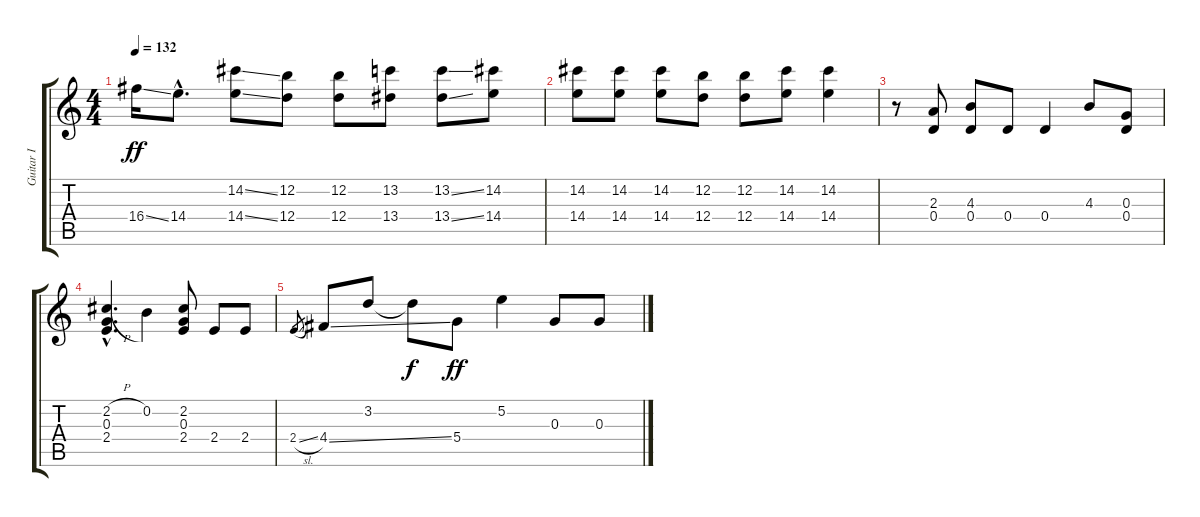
\track ("Guitar I" "Guitar I") {instrument overdrivenguitar}
\staff {score tabs}
\tuning (E4 B3 G3 D3 A2 E2) {hide}
\ts (4 4)
\tempo 132
\clef g2
\ks c
16.4{ss}.16{dy ff} 14.4{hac}.8{d} (14.2{ss} 14.4{ss}).8 (12.2 12.4).8 (12.2 12.4).8 (13.2 13.4).8 (13.2{ss} 13.4{ss}).8 (14.2 14.4).8 |
(14.2 14.4).8 (14.2 14.4).8 (14.2 14.4).8 (12.2 12.4).8 (12.2 12.4).8 (14.2 14.4).8 (14.2 14.4).4 |
r.8 (2.3 0.4).8 (4.3 0.4).8 0.4.8 0.4.4 4.3.8 (0.3 0.4).8 |
(2.2{h hac} 0.3{hac} 2.4{hac}).4{d volume 0} 0.2.4 (2.2 0.3 2.4).8 2.4.8 2.4.8 |
2.4{sl}.8{gr} 4.4{ss}.8 3.2.8 3.2{t}.8{dy f} 5.4.8{dy ff} 5.2.4 0.3.8 0.3.8
